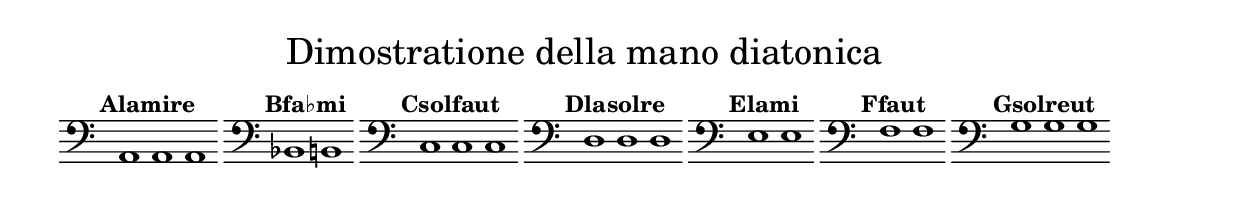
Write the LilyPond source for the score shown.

\version "2.22.2"

% Auto generated file

\header {
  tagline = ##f
}

dot = {
   \once \override Script.add-stem-support = ##f
   \once \override Script.toward-stem-shift = 0
   \once \override Script.skyline-horizontal-padding = 0
   \once \override Script.direction = 1
   \once \override Script.font-size = 1
}

\markup {
  \center-column {
    \override #'(line-width . 90)
    \center-align
    \fontsize#4
    \wordwrap-string { "Dimostratione della mano diatonica" }
    \null
    \line {
      \center-column {
        \line {
          \score {
            <<
              \new Staff \with { instrumentName = ""} {
                \override Staff.TimeSignature.stencil = ##f
                \override Staff.NoteHead.style = #'baroque
                \tempo "Alamire"
                \cadenzaOn
                \clef "bass" a,1 
                a,1 
                a,1 
                \cadenzaOff
              }
            >>
            \layout {
              \context {
                \Score
                \override SpacingSpanner.common-shortest-duration = #(ly:make-moment 1)
              }
            }
          }
        }
      } 
      \center-column {
        \line {
          \score {
            <<
              \new Staff \with { instrumentName = ""} {
                \override Staff.TimeSignature.stencil = ##f
                \override Staff.NoteHead.style = #'baroque
                \tempo "Bfa♭mi"
                \cadenzaOn
                \clef "bass" bes,1 
                b,1 
                \cadenzaOff
              }
            >>
            \layout {
              \context {
                \Score
                \override SpacingSpanner.common-shortest-duration = #(ly:make-moment 1)
              }
            }
          }
        }
      } 
      \center-column {
        \line {
          \score {
            <<
              \new Staff \with { instrumentName = ""} {
                \override Staff.TimeSignature.stencil = ##f
                \override Staff.NoteHead.style = #'baroque
                \tempo "Csolfaut"
                \cadenzaOn
                \clef "bass" c1 
                c1 
                c1 
                \cadenzaOff
              }
            >>
            \layout {
              \context {
                \Score
                \override SpacingSpanner.common-shortest-duration = #(ly:make-moment 1)
              }
            }
          }
        }
      } 
      \center-column {
        \line {
          \score {
            <<
              \new Staff \with { instrumentName = ""} {
                \override Staff.TimeSignature.stencil = ##f
                \override Staff.NoteHead.style = #'baroque
                \tempo "Dlasolre"
                \cadenzaOn
                \clef "bass" d1 
                d1 
                d1 
                \cadenzaOff
              }
            >>
            \layout {
              \context {
                \Score
                \override SpacingSpanner.common-shortest-duration = #(ly:make-moment 1)
              }
            }
          }
        }
      } 
      \center-column {
        \line {
          \score {
            <<
              \new Staff \with { instrumentName = ""} {
                \override Staff.TimeSignature.stencil = ##f
                \override Staff.NoteHead.style = #'baroque
                \tempo "Elami"
                \cadenzaOn
                \clef "bass" e1 
                e1 
                \cadenzaOff
              }
            >>
            \layout {
              \context {
                \Score
                \override SpacingSpanner.common-shortest-duration = #(ly:make-moment 1)
              }
            }
          }
        }
      } 
      \center-column {
        \line {
          \score {
            <<
              \new Staff \with { instrumentName = ""} {
                \override Staff.TimeSignature.stencil = ##f
                \override Staff.NoteHead.style = #'baroque
                \tempo "Ffaut"
                \cadenzaOn
                \clef "bass" f1 
                f1 
                \cadenzaOff
              }
            >>
            \layout {
              \context {
                \Score
                \override SpacingSpanner.common-shortest-duration = #(ly:make-moment 1)
              }
            }
          }
        }
      } 
      \center-column {
        \line {
          \score {
            <<
              \new Staff \with { instrumentName = ""} {
                \override Staff.TimeSignature.stencil = ##f
                \override Staff.NoteHead.style = #'baroque
                \tempo "Gsolreut"
                \cadenzaOn
                \clef "bass" g1 
                g1 
                g1 
                \cadenzaOff
              }
            >>
            \layout {
              \context {
                \Score
                \override SpacingSpanner.common-shortest-duration = #(ly:make-moment 1)
              }
            }
          }
        }
      } 

    }
  }
}